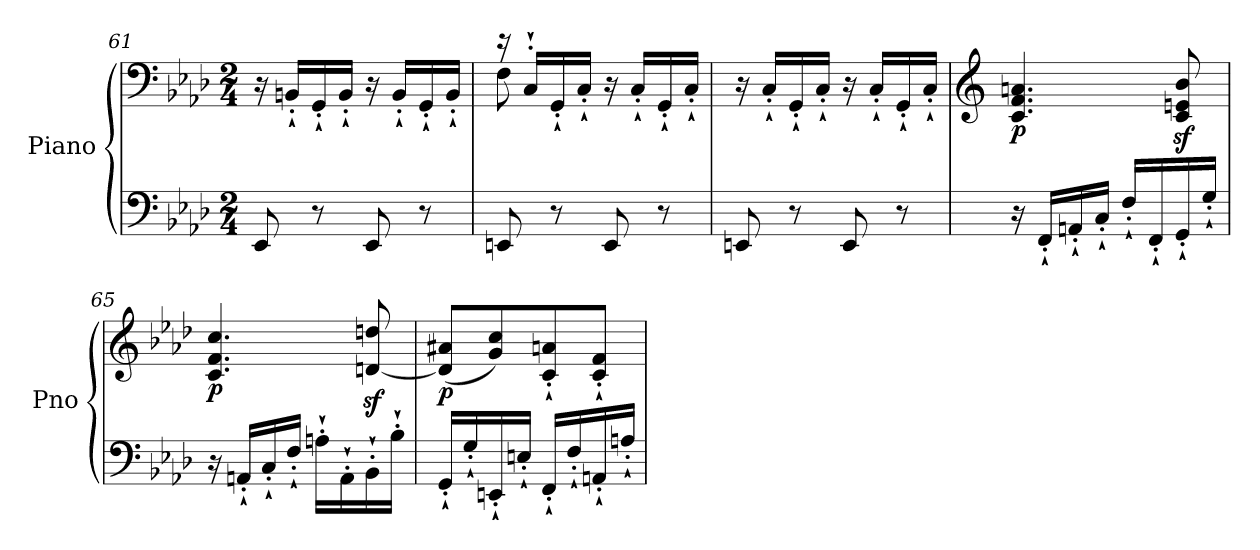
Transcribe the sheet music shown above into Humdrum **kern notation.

**kern	**kern	**dynam
*part1	*part1	*part1
*staff2	*staff1	*staff1/2
*I"Piano	*	*
*I'Pno	*	*
!!LO:LB:g=z
*clefF4	*clefF4	*
*k[b-e-a-d-]	*k[b-e-a-d-]	*
*M2/4	*M2/4	*
=61	=61	=61
8EE-/	16r	.
.	16BBn'`/LL	.
8r	16GG'`/	.
.	16BB'`/JJ	.
8EE-/	16r	.
.	16BB'`/LL	.
8r	16GG'`/	.
.	16BB'`/JJ	.
=62	=62	=62
*	*^	*
!	!	!	!LO:DY:b
8EEn/	16r	8F	other-dynamics
.	16C'`/LL	.	.
8r	16GG'`/	4.ryy	.
.	16C'`/JJ	.	.
8EE/	16r	.	.
.	16C'`/LL	.	.
8r	16GG'`/	.	.
.	16C'`/JJ	.	.
*	*v	*v	*
=63	=63	=63
8EEn/	16r	.
.	16C'`/LL	.
8r	16GG'`/	.
.	16C'`/JJ	.
8EE/	16r	.
.	16C'`/LL	.
8r	16GG'`/	.
.	16C'`/JJ	.
!!LO:LB:g=z
=64	=64	=64
*	*clefG2	*
!	!	!LO:DY:b
16r	4.c/ 4.f/ 4.an/	p
16FF'`/LL	.	.
16AAn'`/	.	.
16C'`/JJ	.	.
16F'`/LL	.	.
16FF'`/	.	.
16GG'`/	8c/z> 8en/z> 8b-/z>	.
16G'`/JJ	.	.
=65	=65	=65
!	!	!LO:DY:b
16r	4.c/ 4.f/ 4.cc/	p
16AAn'`/LL	.	.
16C'`/	.	.
16F'`/JJ	.	.
16An'`\LL	.	.
16AA'`\	.	.
16BB-'`\	[8dn/z> 8ddn/z>	.
16B-'`\JJ	.	.
=66	=66	=66
!	!	!LO:DY:b
16GG'`/LL	(8d/] 8a#X/L	p
16G'`/	.	.
16EEn'`/	8g/ 8cc/)	.
16En'`/JJ	.	.
16FF'`/LL	8c/'` 8an/'`	.
16F'`/	.	.
16AAn'`/	8c/'` 8f/'`J	.
16An'`/JJ	.	.
=	=	=
*-	*-	*-
